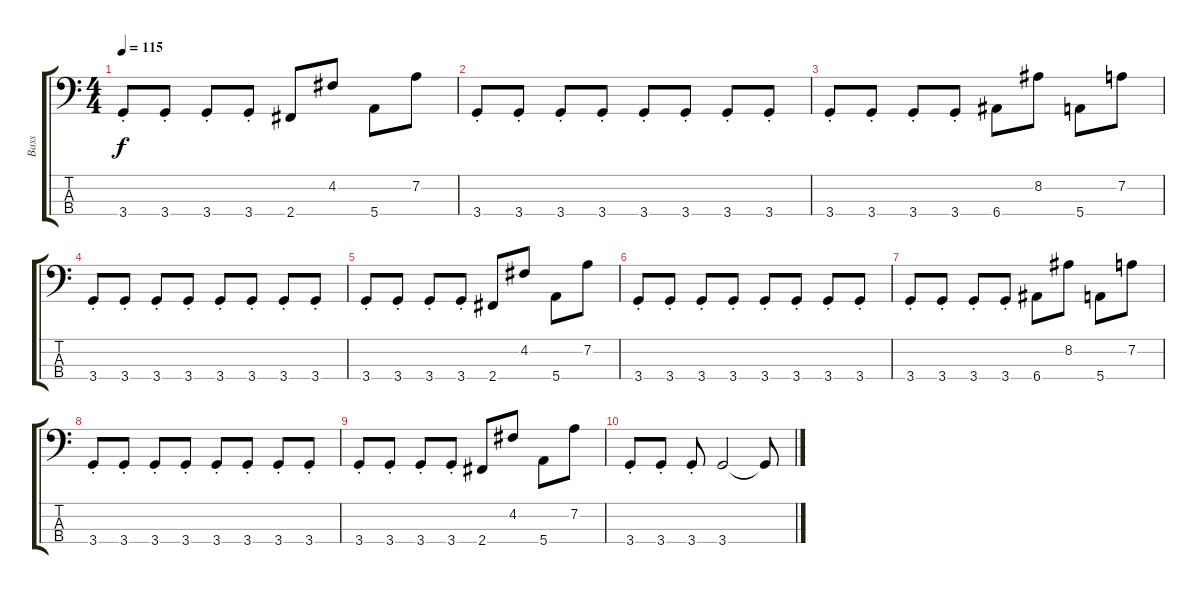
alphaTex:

\track ("Bass" "Bass") {instrument electricbasspick}
\staff {score tabs}
\tuning (G2 D2 A1 E1) {hide}
\ts (4 4)
\tempo 115
\clef f4
\ks c
3.4{st}.8{dy f} 3.4{st}.8 3.4{st}.8 3.4{st}.8 2.4.8 4.2.8 5.4.8 7.2.8 |
3.4{st}.8 3.4{st}.8 3.4{st}.8 3.4{st}.8 3.4{st}.8 3.4{st}.8 3.4{st}.8 3.4{st}.8 |
3.4{st}.8 3.4{st}.8 3.4{st}.8 3.4{st}.8 6.4.8 8.2.8 5.4.8 7.2.8 |
3.4{st}.8 3.4{st}.8 3.4{st}.8 3.4{st}.8 3.4{st}.8 3.4{st}.8 3.4{st}.8 3.4{st}.8 |
3.4{st}.8 3.4{st}.8 3.4{st}.8 3.4{st}.8 2.4.8 4.2.8 5.4.8 7.2.8 |
3.4{st}.8 3.4{st}.8 3.4{st}.8 3.4{st}.8 3.4{st}.8 3.4{st}.8 3.4{st}.8 3.4{st}.8 |
3.4{st}.8 3.4{st}.8 3.4{st}.8 3.4{st}.8 6.4.8 8.2.8 5.4.8 7.2.8 |
3.4{st}.8 3.4{st}.8 3.4{st}.8 3.4{st}.8 3.4{st}.8 3.4{st}.8 3.4{st}.8 3.4{st}.8 |
3.4{st}.8 3.4{st}.8 3.4{st}.8 3.4{st}.8 2.4.8 4.2.8 5.4.8 7.2.8 |
3.4{st}.8 3.4{st}.8 3.4{st}.8 3.4.2 3.4{t}.8
